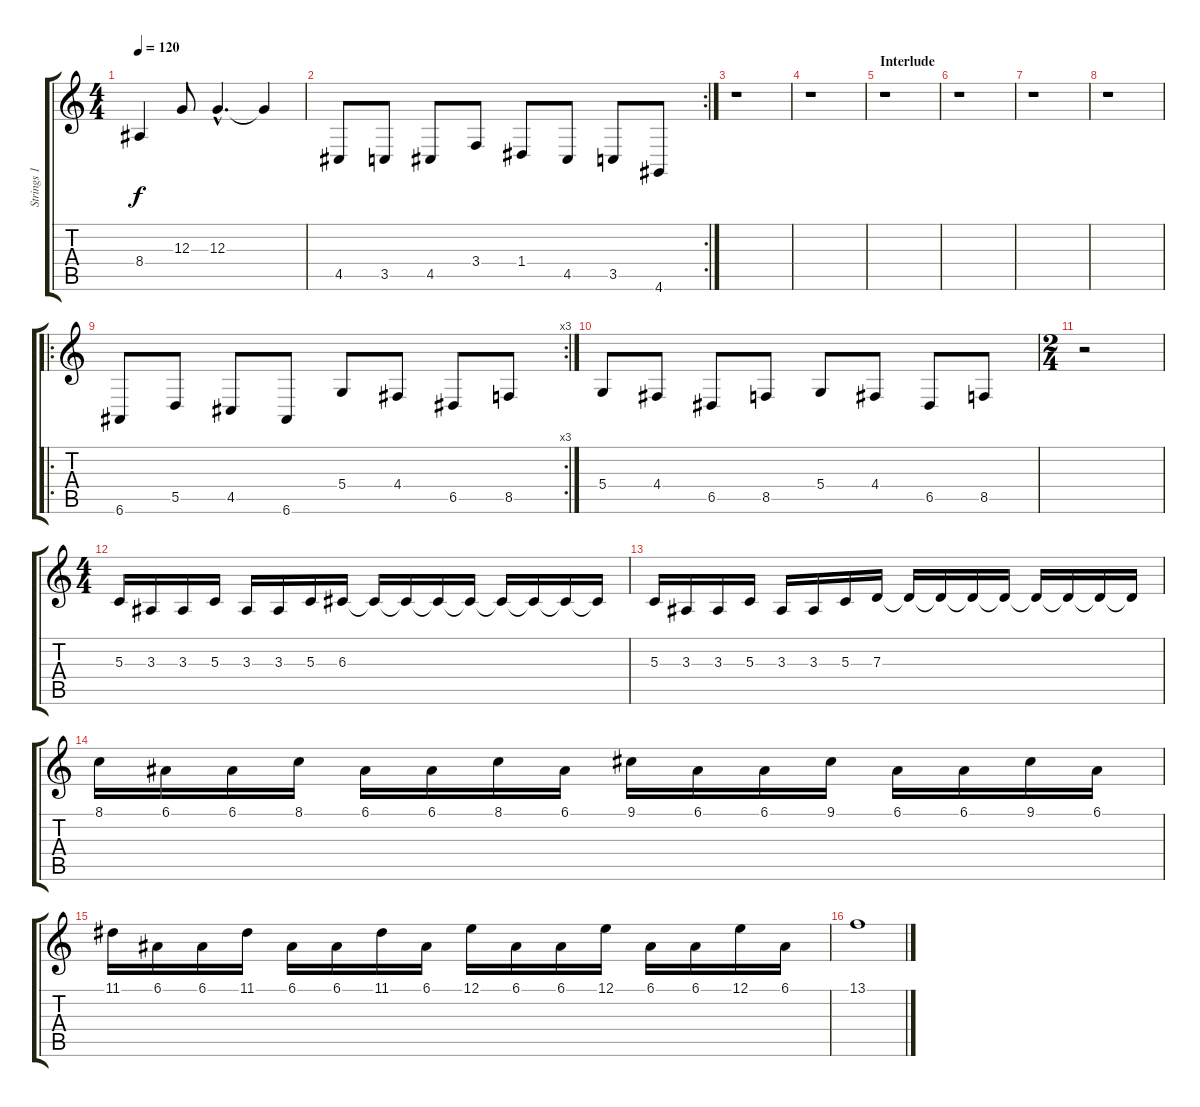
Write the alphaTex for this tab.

\track ("Strings 1" "Strings 1") {instrument tremolostrings}
\staff {score tabs}
\tuning (E4 B3 G3 D3 A2 E2) {hide}
\ts (4 4)
\tempo 120
\clef g2
\ks c
8.4.4{dy f} 12.3.8 12.3{hac}.4{d} 12.3{t}.4 |
\rc 2
4.5.8 3.5.8 4.5.8 3.4.8 1.4.8 4.5.8 3.5.8 4.6.8 |
r.1 |
r.1 |
\section ("" "Interlude")
r.1 |
r.1 |
r.1 |
r.1 |
\ro
\rc 3
6.6.8 5.5.8 4.5.8 6.6.8 5.4.8 4.4.8 6.5.8 8.5.8 |
5.4.8 4.4.8 6.5.8 8.5.8 5.4.8 4.4.8 6.5.8 8.5.8 |
\ts (2 4)
r.2 |
\ts (4 4)
5.3.16 3.3.16 3.3.16 5.3.16 3.3.16 3.3.16 5.3.16 6.3.16 6.3{t}.16 6.3{t}.16 6.3{t}.16 6.3{t}.16 6.3{t}.16 6.3{t}.16 6.3{t}.16 6.3{t}.16 |
5.3.16 3.3.16 3.3.16 5.3.16 3.3.16 3.3.16 5.3.16 7.3.16 7.3{t}.16 7.3{t}.16 7.3{t}.16 7.3{t}.16 7.3{t}.16 7.3{t}.16 7.3{t}.16 7.3{t}.16 |
8.1.16 6.1.16 6.1.16 8.1.16 6.1.16 6.1.16 8.1.16 6.1.16 9.1.16 6.1.16 6.1.16 9.1.16 6.1.16 6.1.16 9.1.16 6.1.16 |
11.1.16 6.1.16 6.1.16 11.1.16 6.1.16 6.1.16 11.1.16 6.1.16 12.1.16 6.1.16 6.1.16 12.1.16 6.1.16 6.1.16 12.1.16 6.1.16 |
13.1.1
